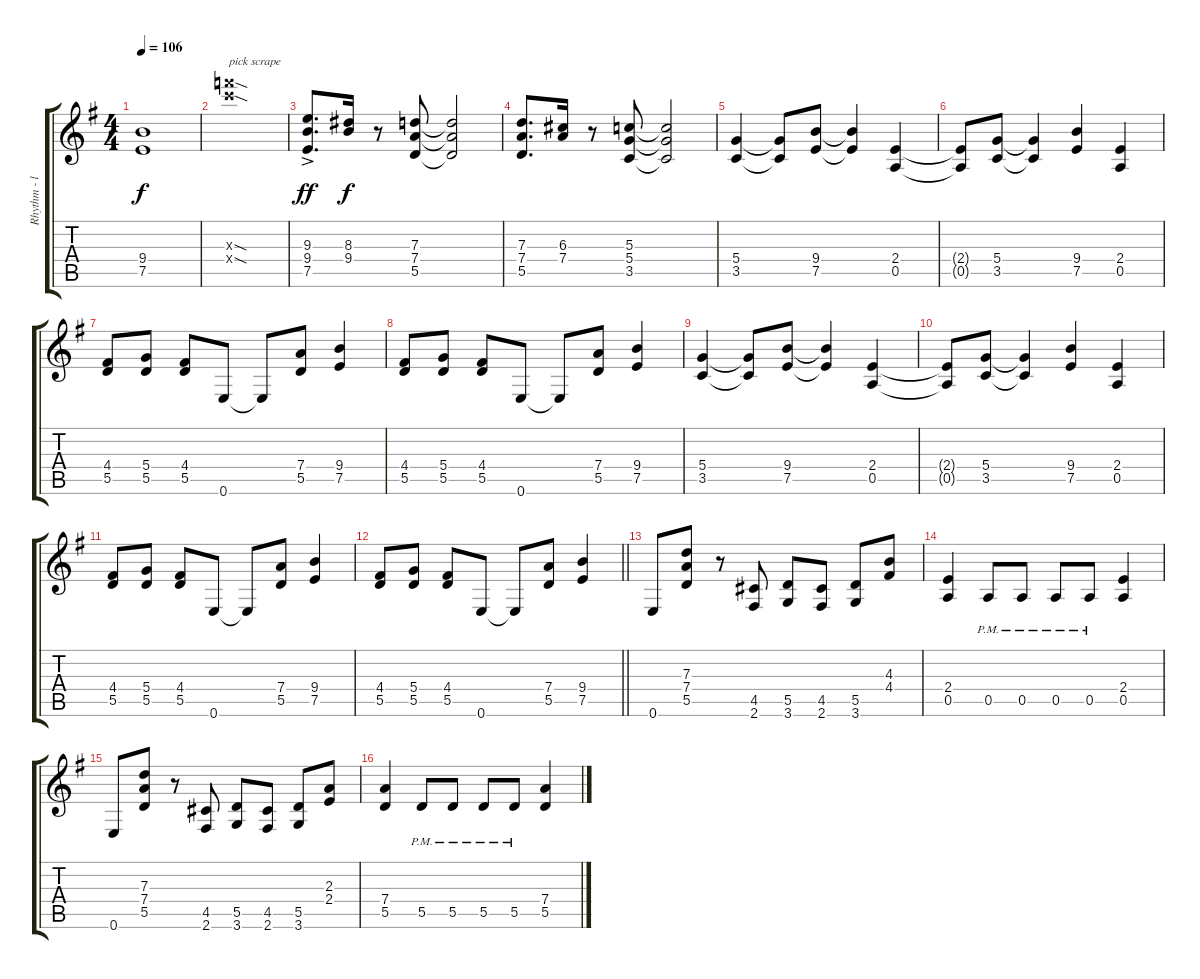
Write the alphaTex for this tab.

\track ("Rhythm - left" "Rhythm - l") {instrument distortionguitar}
\staff {score tabs}
\tuning (E4 B3 G3 D3 A2 E2) {hide}
\ts (4 4)
\tempo 106
\clef g2
\ks g
(9.4 7.5).1{dy f} |
(22.3{sod x} 22.4{sod x}).1{txt "pick scrape"} |
(9.3{ac} 9.4{ac} 7.5{ac}).8{d dy ff} (8.3 9.4).16{dy f} r.8 (7.3 7.4 5.5).8 (7.3{t} 7.4{t} 5.5{t}).2 |
(7.3 7.4 5.5).8{d} (6.3 7.4).16 r.8 (5.3 5.4 3.5).8 (5.3{t} 5.4{t} 3.5{t}).2 |
(5.4 3.5).4 (5.4{t} 3.5{t}).8 (9.4 7.5).8 (9.4{t} 7.5{t}).4 (2.4 0.5).4 |
(2.4{t} 0.5{t}).8 (5.4 3.5).8 (5.4{t} 3.5{t}).4 (9.4 7.5).4 (2.4 0.5).4 |
(4.4 5.5).8 (5.4 5.5).8 (4.4 5.5).8 0.6.8 0.6{t}.8 (7.4 5.5).8 (9.4 7.5).4 |
(4.4 5.5).8 (5.4 5.5).8 (4.4 5.5).8 0.6.8 0.6{t}.8 (7.4 5.5).8 (9.4 7.5).4 |
(5.4 3.5).4 (5.4{t} 3.5{t}).8 (9.4 7.5).8 (9.4{t} 7.5{t}).4 (2.4 0.5).4 |
(2.4{t} 0.5{t}).8 (5.4 3.5).8 (5.4{t} 3.5{t}).4 (9.4 7.5).4 (2.4 0.5).4 |
(4.4 5.5).8 (5.4 5.5).8 (4.4 5.5).8 0.6.8 0.6{t}.8 (7.4 5.5).8 (9.4 7.5).4 |
\barLineRight lightlight
(4.4 5.5).8 (5.4 5.5).8 (4.4 5.5).8 0.6.8 0.6{t}.8 (7.4 5.5).8 (9.4 7.5).4 |
0.6.8 (7.3 7.4 5.5).8 r.8 (4.5 2.6).8 (5.5 3.6).8 (4.5 2.6).8 (5.5 3.6).8 (4.3 4.4).8 |
(2.4 0.5).4 0.5{pm}.8 0.5{pm}.8 0.5{pm}.8 0.5{pm}.8 (2.4 0.5).4 |
0.6.8 (7.3 7.4 5.5).8 r.8 (4.5 2.6).8 (5.5 3.6).8 (4.5 2.6).8 (5.5 3.6).8 (2.3 2.4).8 |
(7.4 5.5).4 5.5{pm}.8 5.5{pm}.8 5.5{pm}.8 5.5{pm}.8 (7.4 5.5).4
